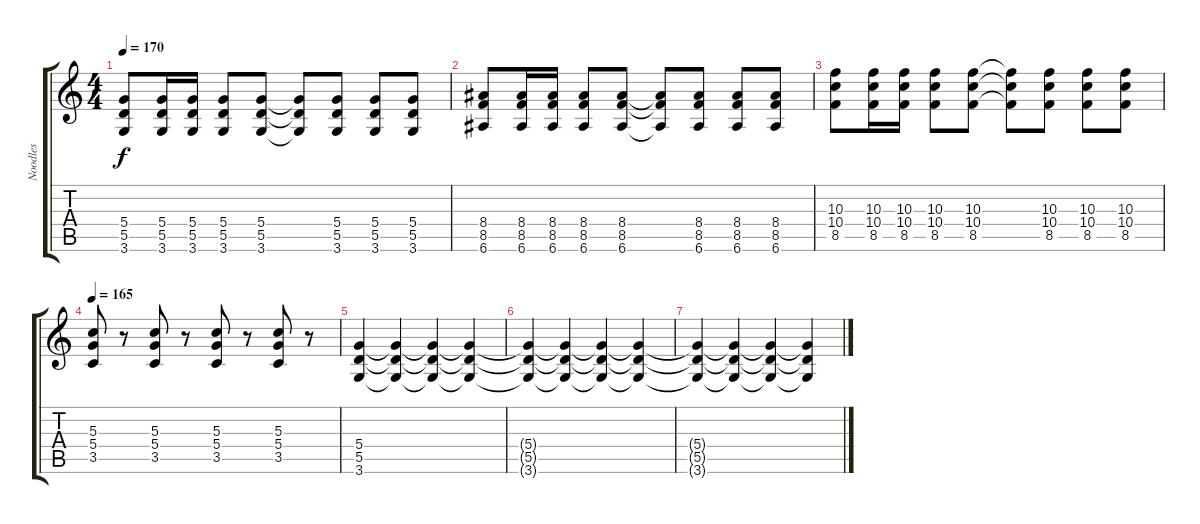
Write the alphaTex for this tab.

\track ("Noodles" "Noodles") {instrument distortionguitar}
\staff {score tabs}
\tuning (E4 B3 G3 D3 A2 E2) {hide}
\ts (4 4)
\tempo 170
\clef g2
\ks c
(5.4 5.5 3.6).8{dy f volume 16 instrument distortionguitar} (5.4 5.5 3.6).16 (5.4 5.5 3.6).16 (5.4 5.5 3.6).8 (5.4 5.5 3.6).8 (5.4{t} 5.5{t} 3.6{t}).8 (5.4 5.5 3.6).8 (5.4 5.5 3.6).8 (5.4 5.5 3.6).8 |
(8.4 8.5 6.6).8 (8.4 8.5 6.6).16 (8.4 8.5 6.6).16 (8.4 8.5 6.6).8 (8.4 8.5 6.6).8 (8.4{t} 8.5{t} 6.6{t}).8 (8.4 8.5 6.6).8 (8.4 8.5 6.6).8 (8.4 8.5 6.6).8 |
(10.3 10.4 8.5).8 (10.3 10.4 8.5).16 (10.3 10.4 8.5).16 (10.3 10.4 8.5).8 (10.3 10.4 8.5).8 (10.3{t} 10.4{t} 8.5{t}).8 (10.3 10.4 8.5).8 (10.3 10.4 8.5).8 (10.3 10.4 8.5).8 |
\tempo 165
(5.3 5.4 3.5).8 r.8 (5.3 5.4 3.5).8 r.8 (5.3 5.4 3.5).8 r.8 (5.3 5.4 3.5).8 r.8 |
(5.4 5.5 3.6).4 (5.4{t} 5.5{t} 3.6{t}).4 (5.4{t} 5.5{t} 3.6{t}).4 (5.4{t} 5.5{t} 3.6{t}).4 |
(5.4{t} 5.5{t} 3.6{t}).4 (5.4{t} 5.5{t} 3.6{t}).4 (5.4{t} 5.5{t} 3.6{t}).4 (5.4{t} 5.5{t} 3.6{t}).4 |
(5.4{t} 5.5{t} 3.6{t}).4 (5.4{t} 5.5{t} 3.6{t}).4 (5.4{t} 5.5{t} 3.6{t}).4 (5.4{t} 5.5{t} 3.6{t}).4
